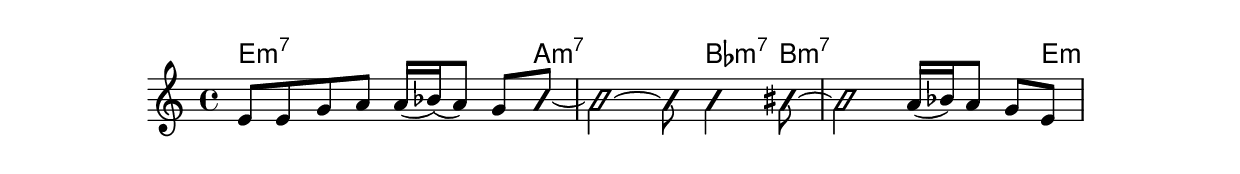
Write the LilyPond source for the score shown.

\version "2.1.22"
\header {

    texidoc =
"

In improvisation, noteheads do not have a pitch, and have different
shapes. In this example, this is achieved by adding
@code{Pitch_squash_engraver} and setting @code{squashedPosition} when the
improvisation is active.

"

}


improOn = \notes {
    \set squashedPosition =  #0
    \override NoteHead  #'style = #'slash
}

improOff = \notes {
    \unset squashedPosition 
    \revert NoteHead #'style
}

global = \notes { s1*3 \bar "|." }

\score {
    <<
	\context ChordNames \chords {
	    e8*7:m7 a2.:m7 bes4:m7 b1:m7 e8:m
	}
	\notes <<
	    \context Voice = melo \transpose c c' {
		e8 e g a a16(bes)(a8) g \improOn
		e8
		~e2~e8 f4 fis8
		~fis2 \improOff a16(bes) a8 g e
	    }
	>>
    >>
    \paper { 
	\translator {
	    \VoiceContext
	    \consists Pitch_squash_engraver
	}
	raggedright = ##t
    }
}

